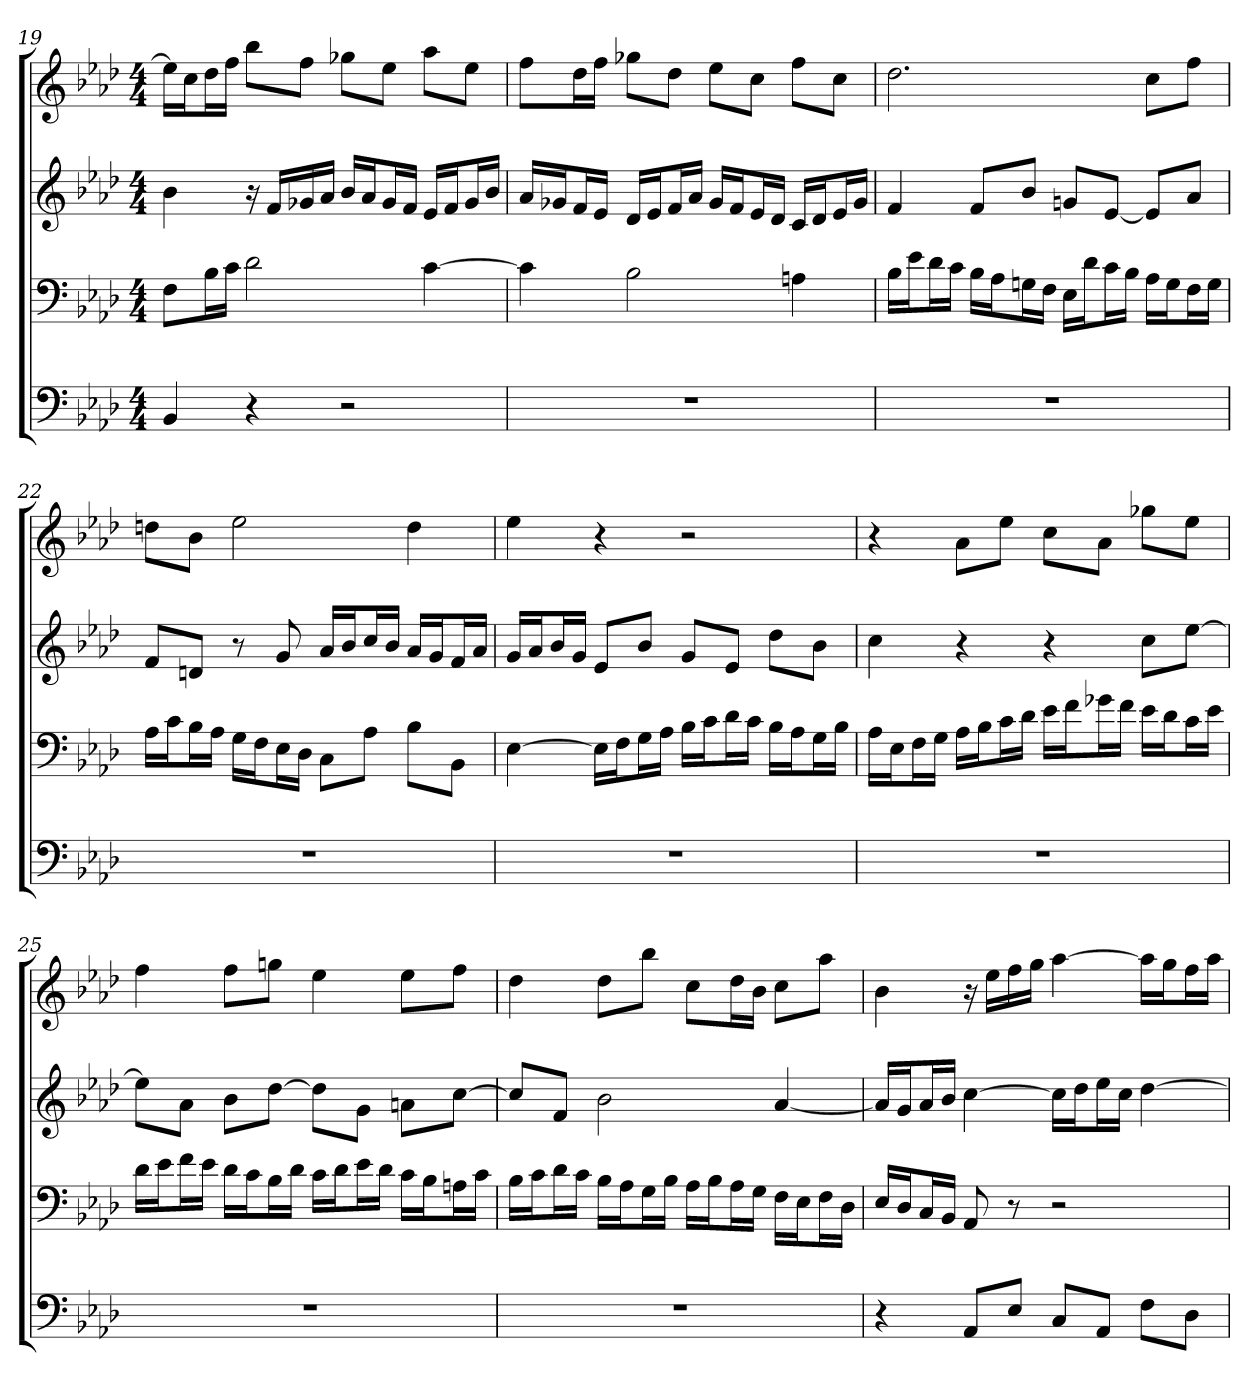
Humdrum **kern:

**kern	**kern	**kern	**kern
*part4	*part3	*part2	*part1
*staff4	*staff3	*staff2	*staff1
*clefF4	*clefF4	*clefG2	*clefG2
*k[b-e-a-d-]	*k[b-e-a-d-]	*k[b-e-a-d-]	*k[b-e-a-d-]
*A-:	*A-:	*A-:	*A-:
*M4/4	*M4/4	*M4/4	*M4/4
=19	=19	=19	=19
4BB-	8F\L	4b-	16ee-\LL]
.	.	.	16cc\J
.	16B-\L	.	16dd-\L
.	16c\JJ	.	16ff\JJ
4r	2d-	16r	8bb-\L
.	.	16f/LL	.
.	.	16g-X/	8ff\J
.	.	16a-/JJ	.
2r	.	16b-/LL	8gg-X\L
.	.	16a-/J	.
.	.	16g-/L	8ee-\J
.	.	16f/JJ	.
.	[4c	16e-/LL	8aa-\L
.	.	16f/J	.
.	.	16g-/L	8ee-\J
.	.	16b-/JJ	.
=20	=20	=20	=20
1r	4c]	16a-/LL	8ff\L
.	.	16g-X/J	.
.	.	16f/L	16dd-\L
.	.	16e-/JJ	16ff\JJ
.	2B-	16d-/LL	8gg-X\L
.	.	16e-/J	.
.	.	16f/L	8dd-\J
.	.	16a-/JJ	.
.	.	16g-/LL	8ee-\L
.	.	16f/J	.
.	.	16e-/L	8cc\J
.	.	16d-/JJ	.
.	4An	16c/LL	8ff\L
.	.	16d-/J	.
.	.	16e-/L	8cc\J
.	.	16g-/JJ	.
=21	=21	=21	=21
1r	16B-\LL	4f	2.dd-
.	16e-\J	.	.
.	16d-\L	.	.
.	16c\JJ	.	.
.	16B-\LL	8f/L	.
.	16A-\J	.	.
.	16Gn\L	8b-/J	.
.	16F\JJ	.	.
.	16E-\LL	8gn/L	.
.	16d-\J	.	.
.	16c\L	[8e-/J	.
.	16B-\JJ	.	.
.	16A-\LL	8e-/L]	8cc\L
.	16G\J	.	.
.	16F\L	8a-/J	8ff\J
.	16G\JJ	.	.
=22	=22	=22	=22
1r	16A-\LL	8f/L	8ddn\L
.	16c\J	.	.
.	16B-\L	8dn/J	8b-\J
.	16A-\JJ	.	.
.	16G\LL	8r	2ee-
.	16F\J	.	.
.	16E-\L	8g	.
.	16D-\JJ	.	.
.	8C\L	16a-/LL	.
.	.	16b-/J	.
.	8A-\J	16cc/L	.
.	.	16b-/JJ	.
.	8B-\L	16a-/LL	4dd
.	.	16g/J	.
.	8BB-\J	16f/L	.
.	.	16a-/JJ	.
=23	=23	=23	=23
1r	[4E-	16g/LL	4ee-
.	.	16a-/J	.
.	.	16b-/L	.
.	.	16g/JJ	.
.	16E-\LL]	8e-/L	4r
.	16F\J	.	.
.	16G\L	8b-/J	.
.	16A-\JJ	.	.
.	16B-\LL	8g/L	2r
.	16c\J	.	.
.	16d-\L	8e-/J	.
.	16c\JJ	.	.
.	16B-\LL	8dd-\L	.
.	16A-\J	.	.
.	16G\L	8b-\J	.
.	16B-\JJ	.	.
=24	=24	=24	=24
1r	16A-\LL	4cc	4r
.	16E-\J	.	.
.	16F\L	.	.
.	16G\JJ	.	.
.	16A-\LL	4r	8a-\L
.	16B-\J	.	.
.	16c\L	.	8ee-\J
.	16d-\JJ	.	.
.	16e-\LL	4r	8cc\L
.	16f\J	.	.
.	16g-X\L	.	8a-\J
.	16f\JJ	.	.
.	16e-\LL	8cc\L	8gg-X\L
.	16d-\J	.	.
.	16c\L	[8ee-\J	8ee-\J
.	16e-\JJ	.	.
=25	=25	=25	=25
1r	16d-\LL	8ee-\L]	4ff
.	16e-\J	.	.
.	16f\L	8a-\J	.
.	16e-\JJ	.	.
.	16d-\LL	8b-\L	8ff\L
.	16c\J	.	.
.	16B-\L	[8dd-\J	8ggn\J
.	16d-\JJ	.	.
.	16c\LL	8dd-\L]	4ee-
.	16d-\J	.	.
.	16e-\L	8g\J	.
.	16d-\JJ	.	.
.	16c\LL	8an\L	8ee-\L
.	16B-\J	.	.
.	16An\L	[8cc\J	8ff\J
.	16c\JJ	.	.
=26	=26	=26	=26
1r	16B-\LL	8cc/L]	4dd-
.	16c\J	.	.
.	16d-\L	8f/J	.
.	16c\JJ	.	.
.	16B-\LL	2b-	8dd-\L
.	16A-\J	.	.
.	16G\L	.	8bb-\J
.	16B-\JJ	.	.
.	16A-\LL	.	8cc\L
.	16B-\J	.	.
.	16A-\L	.	16dd-\L
.	16G\JJ	.	16b-\JJ
.	16F\LL	[4a-	8cc\L
.	16E-\J	.	.
.	16F\L	.	8aa-\J
.	16D-\JJ	.	.
=27	=27	=27	=27
4r	16E-/LL	16a-/LL]	4b-
.	16D-/J	16g/J	.
.	16C/L	16a-/L	.
.	16BB-/JJ	16b-/JJ	.
8AA-/L	8AA-	[4cc	16r
.	.	.	16ee-\LL
8E-/J	8r	.	16ff\
.	.	.	16gg\JJ
8C/L	2r	16cc\LL]	[4aa-
.	.	16dd-\J	.
8AA-/J	.	16ee-\L	.
.	.	16cc\JJ	.
8F\L	.	[4dd-	16aa-\LL]
.	.	.	16gg\J
8D-\J	.	.	16ff\L
.	.	.	16aa-\JJ
=	=	=	=
*-	*-	*-	*-
